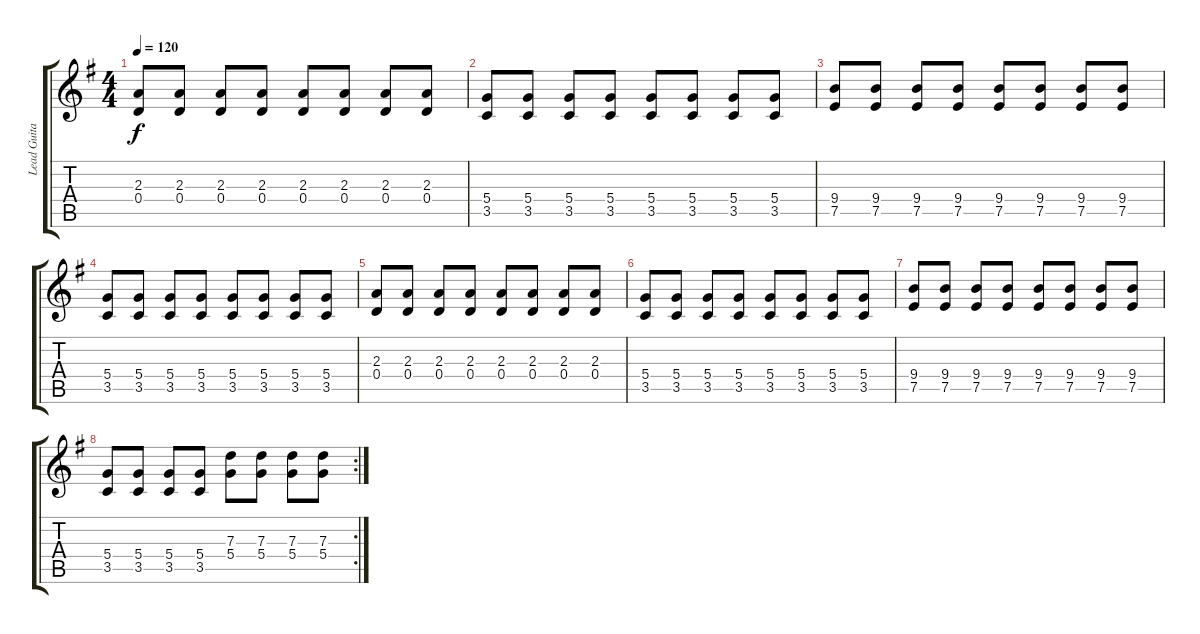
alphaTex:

\track ("Lead Guitar" "Lead Guita") {instrument acousticguitarsteel}
\staff {score tabs}
\tuning (E4 B3 G3 D3 A2 E2) {hide}
\ts (4 4)
\tempo 120
\clef g2
\ks g
(2.3 0.4).8{dy f} (2.3 0.4).8 (2.3 0.4).8 (2.3 0.4).8 (2.3 0.4).8 (2.3 0.4).8 (2.3 0.4).8 (2.3 0.4).8 |
(5.4 3.5).8 (5.4 3.5).8 (5.4 3.5).8 (5.4 3.5).8 (5.4 3.5).8 (5.4 3.5).8 (5.4 3.5).8 (5.4 3.5).8 |
(9.4 7.5).8 (9.4 7.5).8 (9.4 7.5).8 (9.4 7.5).8 (9.4 7.5).8 (9.4 7.5).8 (9.4 7.5).8 (9.4 7.5).8 |
(5.4 3.5).8 (5.4 3.5).8 (5.4 3.5).8 (5.4 3.5).8 (5.4 3.5).8 (5.4 3.5).8 (5.4 3.5).8 (5.4 3.5).8 |
(2.3 0.4).8 (2.3 0.4).8 (2.3 0.4).8 (2.3 0.4).8 (2.3 0.4).8 (2.3 0.4).8 (2.3 0.4).8 (2.3 0.4).8 |
(5.4 3.5).8 (5.4 3.5).8 (5.4 3.5).8 (5.4 3.5).8 (5.4 3.5).8 (5.4 3.5).8 (5.4 3.5).8 (5.4 3.5).8 |
(9.4 7.5).8 (9.4 7.5).8 (9.4 7.5).8 (9.4 7.5).8 (9.4 7.5).8 (9.4 7.5).8 (9.4 7.5).8 (9.4 7.5).8 |
\rc 2
(5.4 3.5).8 (5.4 3.5).8 (5.4 3.5).8 (5.4 3.5).8 (7.3 5.4).8 (7.3 5.4).8 (7.3 5.4).8 (7.3 5.4).8
